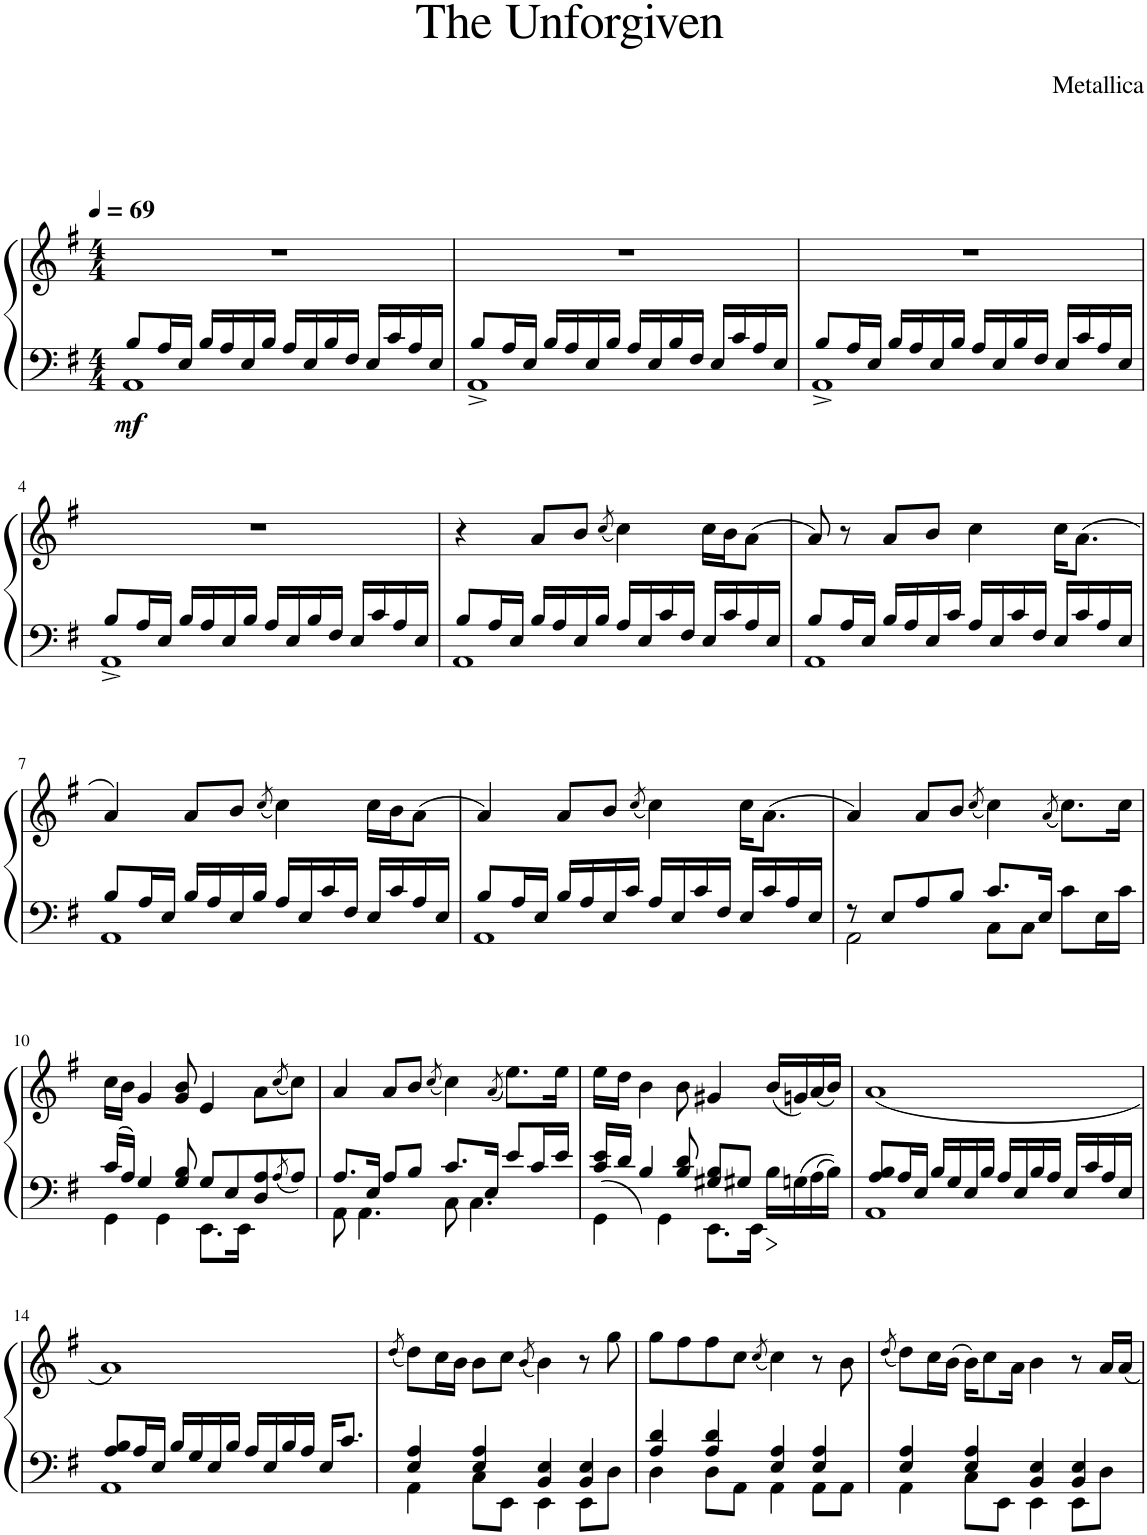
**kern	**kern	**dynam
*part1	*part1	*part1
*staff2	*staff1	*staff1/2
*I"Piano	*	*
*I'Pno.	*	*
*clefF4	*clefG2	*
*k[f#]	*k[f#]	*
*M4/4	*M4/4	*
*MM69	*MM69	*
=1	=1	=1
*^	*	*
!	!	!	!LO:DY:b=2
8B/L	1AA	1r	mf
16A/L	.	.	.
16E/JJ	.	.	.
16B/LL	.	.	.
16A/	.	.	.
16E/	.	.	.
16B/JJ	.	.	.
16A/LL	.	.	.
16E/	.	.	.
16B/	.	.	.
16F#/JJ	.	.	.
16E/LL	.	.	.
16c/	.	.	.
16A/	.	.	.
16E/JJ	.	.	.
=2	=2	=2	=2
8B/L	1AA^	1r	.
16A/L	.	.	.
16E/JJ	.	.	.
16B/LL	.	.	.
16A/	.	.	.
16E/	.	.	.
16B/JJ	.	.	.
16A/LL	.	.	.
16E/	.	.	.
16B/	.	.	.
16F#/JJ	.	.	.
16E/LL	.	.	.
16c/	.	.	.
16A/	.	.	.
16E/JJ	.	.	.
=3	=3	=3	=3
8B/L	1AA^	1r	.
16A/L	.	.	.
16E/JJ	.	.	.
16B/LL	.	.	.
16A/	.	.	.
16E/	.	.	.
16B/JJ	.	.	.
16A/LL	.	.	.
16E/	.	.	.
16B/	.	.	.
16F#/JJ	.	.	.
16E/LL	.	.	.
16c/	.	.	.
16A/	.	.	.
16E/JJ	.	.	.
!!LO:LB:g=z
=4	=4	=4	=4
8B/L	1AA^	1r	.
16A/L	.	.	.
16E/JJ	.	.	.
16B/LL	.	.	.
16A/	.	.	.
16E/	.	.	.
16B/JJ	.	.	.
16A/LL	.	.	.
16E/	.	.	.
16B/	.	.	.
16F#/JJ	.	.	.
16E/LL	.	.	.
16c/	.	.	.
16A/	.	.	.
16E/JJ	.	.	.
=5	=5	=5	=5
8B/L	1AA	4r	.
16A/L	.	.	.
16E/JJ	.	.	.
16B/LL	.	8a/L	.
16A/	.	.	.
16E/	.	8b/J	.
16B/JJ	.	.	.
.	.	(8qcc/	.
16A/LL	.	4cc\)	.
16E/	.	.	.
16c/	.	.	.
16F#/JJ	.	.	.
16E/LL	.	16cc\LL	.
16c/	.	16b\J	.
16A/	.	(8a\J	.
16E/JJ	.	.	.
=6	=6	=6	=6
8B/L	1AA	8a/)	.
16A/L	.	8r	.
16E/JJ	.	.	.
16B/LL	.	8a/L	.
16A/	.	.	.
16E/	.	8b/J	.
16c/JJ	.	.	.
16A/LL	.	4cc\	.
16E/	.	.	.
16c/	.	.	.
16F#/JJ	.	.	.
16E/LL	.	16cc\KL	.
16c/	.	(8.a\J	.
16A/	.	.	.
16E/JJ	.	.	.
!!LO:LB:g=z
=7	=7	=7	=7
8B/L	1AA	4a/)	.
16A/L	.	.	.
16E/JJ	.	.	.
16B/LL	.	8a/L	.
16A/	.	.	.
16E/	.	8b/J	.
16B/JJ	.	.	.
.	.	(8qcc/	.
16A/LL	.	4cc\)	.
16E/	.	.	.
16c/	.	.	.
16F#/JJ	.	.	.
16E/LL	.	16cc\LL	.
16c/	.	16b\J	.
16A/	.	(8a\J	.
16E/JJ	.	.	.
=8	=8	=8	=8
8B/L	1AA	4a/)	.
16A/L	.	.	.
16E/JJ	.	.	.
16B/LL	.	8a/L	.
16A/	.	.	.
16E/	.	8b/J	.
16c/JJ	.	.	.
.	.	(8qcc/	.
16A/LL	.	4cc\)	.
16E/	.	.	.
16c/	.	.	.
16F#/JJ	.	.	.
16E/LL	.	16cc\KL	.
16c/	.	(8.a\J	.
16A/	.	.	.
16E/JJ	.	.	.
=9	=9	=9	=9
8r	2AA\	4a/)	.
8E/L	.	.	.
8A/	.	8a/L	.
8B/J	.	8b/J	.
.	.	(8qcc/	.
8.c/L	8C\L	4cc\)	.
.	8C\J	.	.
16E/Jk	.	.	.
.	.	(8qa/	.
8c\L	4ryy	8.cc\L)	.
16E\L	.	.	.
16c\JJ	.	16cc\Jk	.
!!LO:LB:g=z
=10	=10	=10	=10
16c/LL	4GG\	16cc\LL	.
16A/JJ	.	16b\JJ	.
4G/	.	4g/	.
.	4GG\	.	.
8G/ 8B/	.	8g/ 8b/	.
8G/L	8.EE\L	4e/	.
8E/	.	.	.
.	16EE\Jk	.	.
8D/ 8A/	4ryy	8a\L	.
8qA/	.	(8qcc/	.
8A/J	.	8cc\J)	.
=11	=11	=11	=11
8.A/L	8AA\	4a/	.
.	4.AA\	.	.
16E/Jk	.	.	.
8A/L	.	8a/L	.
8B/J	.	8b/J	.
.	.	(8qcc/	.
8.c/L	8C\	4cc\)	.
.	4.C\	.	.
16E/Jk	.	.	.
.	.	(8qa/	.
8e/L	.	8.ee\L)	.
16c/L	.	.	.
16e/JJ	.	16ee\Jk	.
=12	=12	=12	=12
16c/ 16e/LL	4GG\	16ee\LL	.
16d/JJ	.	16dd\JJ	.
4B/	.	4b\	.
.	4GG\	.	.
8B/ 8d/	.	8b\	.
8G#X/ 8B/L	8.EE\L	4g#X/	.
8G#X/J	.	.	.
.	16EE\Jk	.	.
16B\LL	4ryy	(16b/LL	.
16Gn\	.	16gn/)	.
16A\	.	(16a/	.
16B\JJ	.	16b/JJ)	.
=13	=13	=13	=13
8A/ 8B/L	1AA	(1a	.
16A/L	.	.	.
16E/JJ	.	.	.
16B/LL	.	.	.
16G/	.	.	.
16E/	.	.	.
16B/JJ	.	.	.
16A/LL	.	.	.
16E/	.	.	.
16B/	.	.	.
16A/JJ	.	.	.
16E/LL	.	.	.
16c/	.	.	.
16A/	.	.	.
16E/JJ	.	.	.
!!LO:LB:g=z
=14	=14	=14	=14
8A/ 8B/L	1AA	1a)	.
16A/L	.	.	.
16E/JJ	.	.	.
16B/LL	.	.	.
16G/	.	.	.
16E/	.	.	.
16B/JJ	.	.	.
16A/LL	.	.	.
16E/	.	.	.
16B/	.	.	.
16A/JJ	.	.	.
16E/KL	.	.	.
8.c/J	.	.	.
=15	=15	=15	=15
.	.	(8qdd/	.
4E/ 4A/	4AA\	8dd\L)	.
.	.	16cc\L	.
.	.	16b\JJ	.
4E/ 4A/	8C\L	8b\L	.
.	8EE\J	8cc\J	.
.	.	(8qb/	.
4BB/ 4E/	4EE\	4b\)	.
4BB/ 4E/	8EE\L	8r	.
.	8D\J	8gg\	.
=16	=16	=16	=16
4A/ 4d/	4D\	8gg\L	.
.	.	8ff#\	.
4A/ 4d/	8D\L	8ff#\	.
.	8AA\J	8cc\J	.
.	.	(8qcc/	.
4E/ 4A/	4AA\	4cc\)	.
4E/ 4A/	8AA\L	8r	.
.	8AA\J	8b\	.
=17	=17	=17	=17
.	.	(8qdd/	.
4E/ 4A/	4AA\	8dd\L)	.
.	.	16cc\L	.
.	.	(16b\JJ	.
4E/ 4A/	8C\L	16b\KL)	.
.	.	8cc\	.
.	8EE\J	.	.
.	.	16a\Jk	.
4BB/ 4E/	4EE\	4b\	.
4BB/ 4E/	8EE\L	8r	.
.	8D\J	16a/LL	.
.	.	16a/JJ	.
*v	*v	*	*
=	=	=
*-	*-	*-
